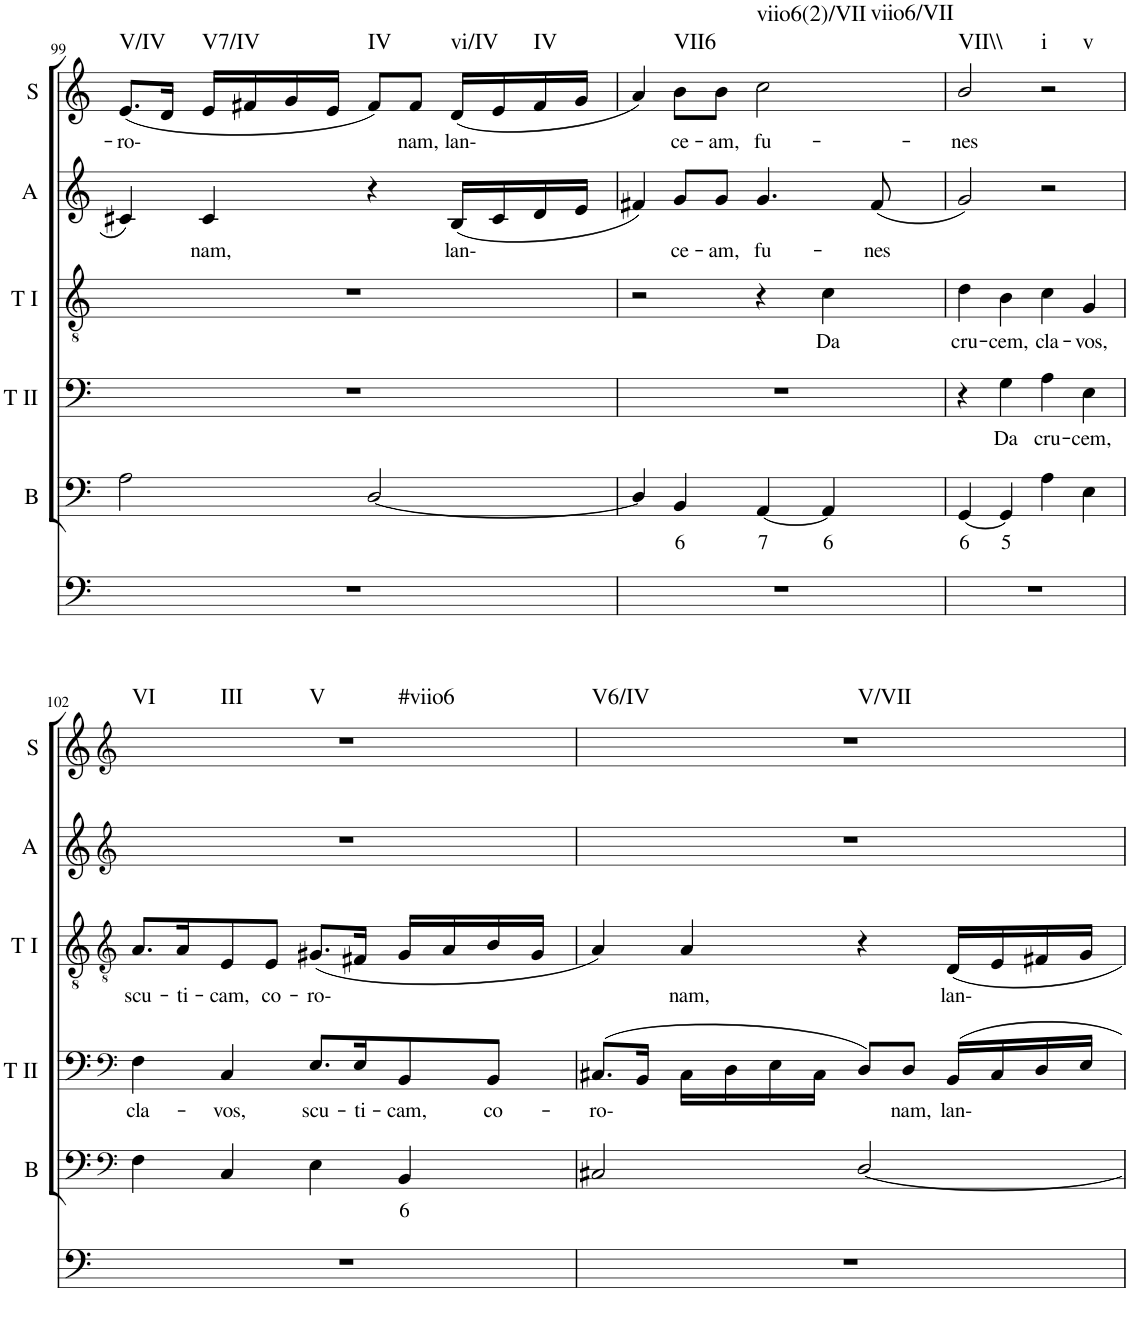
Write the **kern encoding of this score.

**kern	**kern	**text	**kern	**text	**kern	**text	**kern	**text	**kern	**text	**harte
*part6	*part5	*part5	*part4	*part4	*part3	*part3	*part2	*part2	*part1	*part1	*part1
*staff6	*staff5	*staff5	*staff4	*staff4	*staff3	*staff3	*staff2	*staff2	*staff1	*staff1	*
*I"Continuo	*I"Bass	*	*I"Tenor II	*	*I"Tenor I	*	*I"Alto	*	*I"Soprano	*	*
*	*I'B	*	*I'T II	*	*I'T I	*	*I'A	*	*I'S	*	*
!!LO:PB:g=z
*clefF4	*clefF4	*	*clefF4	*	*clefGv2	*	*clefG2	*	*clefG2	*	*
*k[]	*k[]	*	*k[]	*	*k[]	*	*k[]	*	*k[]	*	*
=99	=99	=99	=99	=99	=99	=99	=99	=99	=99	=99	=99
!	!	!	!	!	!	!	!	!	!	!LO:LY:b	!LO:H:kt=V/IV
1r	2A\	.	1r	.	1r	.	4c#X/	.	(8.e/L	ro-	N
.	.	.	.	.	.	.	.	.	16d/Jk	.	.
!	!	!	!	!	!	!	!	!LO:LY:b	!	!	!LO:H:kt=V7/IV
.	.	.	.	.	.	.	4c#/	nam,	16e/LL	.	N
.	.	.	.	.	.	.	.	.	16f#X/	.	.
.	.	.	.	.	.	.	.	.	16g/	.	.
.	.	.	.	.	.	.	.	.	16e/JJ	.	.
!	!	!	!	!	!	!	!	!	!	!	!LO:H:kt=IV
.	[2D/	.	.	.	.	.	4r	.	8f#/L)	.	N
!	!	!	!	!	!	!	!	!	!	!LO:LY:b	!
.	.	.	.	.	.	.	.	.	8f#/J	nam,	.
!	!	!	!	!	!	!	!	!LO:LY:b	!	!LO:LY:b	!LO:H:kt=vi/IV
.	.	.	.	.	.	.	(16B/LL	lan-	(16d/LL	lan-	N
.	.	.	.	.	.	.	16c#/	.	16e/	.	.
!	!	!	!	!	!	!	!	!	!	!	!LO:H:kt=IV
.	.	.	.	.	.	.	16d/	.	16f#/	.	N
.	.	.	.	.	.	.	16e/JJ	.	16g/JJ	.	.
=100	=100	=100	=100	=100	=100	=100	=100	=100	=100	=100	=100
1r	4D/]	.	1r	.	2r	.	4f#X/)	.	4a/)	.	.
!	!	!LO:LY:b	!	!	!	!	!	!LO:LY:b	!	!LO:LY:b	!LO:H:kt=VII6
.	4BB/	6	.	.	.	.	8g/L	ce-	8b\L	ce-	N
!	!	!	!	!	!	!	!	!LO:LY:b	!	!LO:LY:b	!
.	.	.	.	.	.	.	8g/J	am,	8b\J	am,	.
!	!	!LO:LY:b	!	!	!	!	!	!LO:LY:b	!	!LO:LY:b	!LO:H:n=1:kt=viio6(2)/VII
!	!	!	!	!	!	!	!	!	!	!	!LO:H:n=2:kt=viio6/VII
.	[4AA/	7	.	.	4r	.	4.g/	fu-	2cc\	fu-	N N
!	!	!LO:LY:b	!	!	!	!LO:LY:b	!	!	!	!	!
.	4AA/]	6	.	.	4c\	Da	.	.	.	.	.
!	!	!	!	!	!	!	!	!LO:LY:b	!	!	!
.	.	.	.	.	.	.	(8f#/	nes	.	.	.
=101	=101	=101	=101	=101	=101	=101	=101	=101	=101	=101	=101
!	!	!LO:LY:b	!	!	!	!LO:LY:b	!	!	!	!LO:LY:b	!LO:H:kt=VII\\
1r	[4GG/	6	4r	.	4d\	cru-	2g/)	.	2b/	nes	N
!	!	!LO:LY:b	!	!LO:LY:b	!	!LO:LY:b	!	!	!	!	!
.	4GG/]	5	4G\	Da	4B\	cem,	.	.	.	.	.
!	!	!	!	!LO:LY:b	!	!LO:LY:b	!	!	!	!	!LO:H:n=1:kt=i
!	!	!	!	!	!	!	!	!	!	!	!LO:H:n=2:kt=v
.	4A\	.	4A\	cru-	4c\	cla-	2r	.	2r	.	N N
!	!	!	!	!LO:LY:b	!	!LO:LY:b	!	!	!	!	!
.	4E\	.	4E\	cem,	4G/	vos,	.	.	.	.	.
!!LO:LB:g=z
=102	=102	=102	=102	=102	=102	=102	=102	=102	=102	=102	=102
*	*clefF4	*	*clefF4	*	*clefGv2	*	*clefG2	*	*clefG2	*	*
!	!	!	!	!LO:LY:b	!	!LO:LY:b	!	!	!	!	!LO:H:n=1:kt=VI
!	!	!	!	!	!	!	!	!	!	!	!LO:H:n=2:kt=III
!	!	!	!	!	!	!	!	!	!	!	!LO:H:n=3:kt=V
!	!	!	!	!	!	!	!	!	!	!	!LO:H:n=4:kt=#viio6
1r	4F\	.	4F\	cla-	8.A/L	scu-	1r	.	1r	.	N N N N
!	!	!	!	!	!	!LO:LY:b	!	!	!	!	!
.	.	.	.	.	16A/K	ti-	.	.	.	.	.
!	!	!	!	!LO:LY:b	!	!LO:LY:b	!	!	!	!	!
.	4C/	.	4C/	vos,	8E/	cam,	.	.	.	.	.
!	!	!	!	!	!	!LO:LY:b	!	!	!	!	!
.	.	.	.	.	8E/J	co-	.	.	.	.	.
!	!	!	!	!LO:LY:b	!	!LO:LY:b	!	!	!	!	!
.	4E\	.	8.E/L	scu-	(8.G#X/L	ro-	.	.	.	.	.
!	!	!	!	!LO:LY:b	!	!	!	!	!	!	!
.	.	.	16E/K	ti-	16F#X/Jk	.	.	.	.	.	.
!	!	!LO:LY:b	!	!LO:LY:b	!	!	!	!	!	!	!
.	4BB/	6	8BB/	cam,	16G#/LL	.	.	.	.	.	.
.	.	.	.	.	16A/	.	.	.	.	.	.
!	!	!	!	!LO:LY:b	!	!	!	!	!	!	!
.	.	.	8BB/J	co-	16B/	.	.	.	.	.	.
.	.	.	.	.	16G#/JJ	.	.	.	.	.	.
=103	=103	=103	=103	=103	=103	=103	=103	=103	=103	=103	=103
!	!	!	!	!LO:LY:b	!	!	!	!	!	!	!LO:H:n=1:kt=V6/IV
!	!	!	!	!	!	!	!	!	!	!	!LO:H:n=2:kt=V/VII
1r	2C#X/	.	(8.C#X/L	ro-	4A/)	.	1r	.	1r	.	N N
.	.	.	16BB/Jk	.	.	.	.	.	.	.	.
!	!	!	!	!	!	!LO:LY:b	!	!	!	!	!
.	.	.	16C#\LL	.	4A/	nam,	.	.	.	.	.
.	.	.	16D\	.	.	.	.	.	.	.	.
.	.	.	16E\	.	.	.	.	.	.	.	.
.	.	.	16C#\JJ	.	.	.	.	.	.	.	.
.	[2D/	.	8D/L)	.	4r	.	.	.	.	.	.
!	!	!	!	!LO:LY:b	!	!	!	!	!	!	!
.	.	.	8D/J	nam,	.	.	.	.	.	.	.
!	!	!	!	!LO:LY:b	!	!LO:LY:b	!	!	!	!	!
.	.	.	16BB/LL	lan-	16D/LL	lan-	.	.	.	.	.
.	.	.	16C#/	.	16E/	.	.	.	.	.	.
.	.	.	16D/	.	16F#X/	.	.	.	.	.	.
.	.	.	16E/JJ	.	16G/JJ	.	.	.	.	.	.
=	=	=	=	=	=	=	=	=	=	=	=
*-	*-	*-	*-	*-	*-	*-	*-	*-	*-	*-	*-
